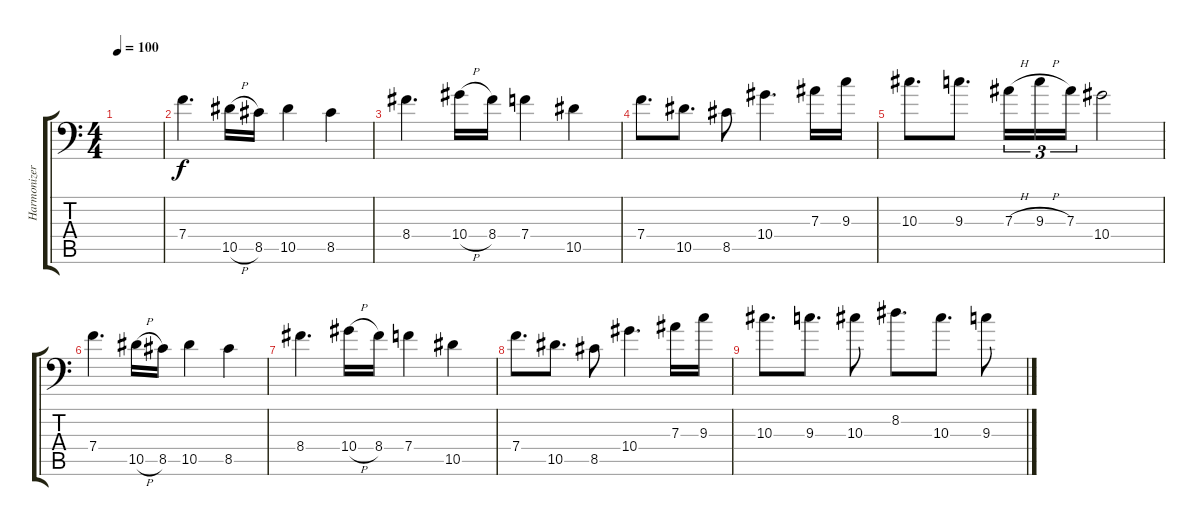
\track ("Harmonizer" "Harmonizer") {instrument distortionguitar}
\staff {score tabs}
\tuning (C4 G3 Eb3 Bb2 F2 Bb1) {hide}
\ts (4 4)
\tempo 100
\clef f4
\ks c
|
7.4.4{d} 10.5{h}.16 8.5.16 10.5.4 8.5.4 |
8.4.4{d} 10.4{h}.16 8.4.16 7.4.4 10.5.4 |
7.4.8{d} 10.5.8{d} 8.5.8 10.4.4{d} 7.3.16 9.3.16 |
10.3.8{d} 9.3.8{d} 7.3{h}.16{tu (3 2)} 9.3{h}.16{tu (3 2)} 7.3.16{tu (3 2)} 10.4.2 |
7.4.4{d} 10.5{h}.16 8.5.16 10.5.4 8.5.4 |
8.4.4{d} 10.4{h}.16 8.4.16 7.4.4 10.5.4 |
7.4.8{d} 10.5.8{d} 8.5.8 10.4.4{d} 7.3.16 9.3.16 |
10.3.8{d} 9.3.8{d} 10.3.8 8.2.8{d} 10.3.8{d} 9.3.8
